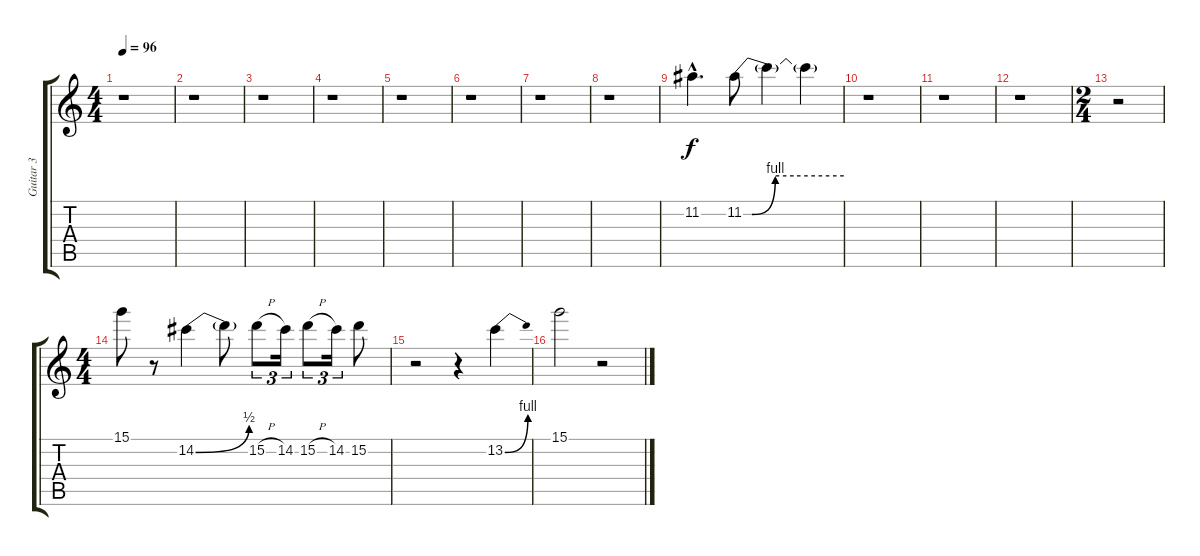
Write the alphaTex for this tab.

\track ("Guitar 3" "Guitar 3") {instrument overdrivenguitar}
\staff {score tabs}
\tuning (E4 B3 G3 D3 A2 E2) {hide}
\ts (4 4)
\tempo 96
\clef g2
\ks c
r.1{dy f} |
r.1 |
r.1 |
r.1 |
r.1 |
r.1 |
r.1 |
r.1 |
11.2{hac}.4{d} 11.2{be (custom 0 0 5 0 19 4 30 4 60 4)}.8 11.2{t}.4 11.2{t}.4 |
r.1 |
r.1 |
r.1 |
\ts (2 4)
r.2 |
\ts (4 4)
15.1.8 r.8 14.2{be (bend 0 0 60 2)}.4 14.2{t}.8 15.2{h}.8{tu (3 2)} 14.2.16{tu (3 2)} 15.2{h}.8{tu (3 2)} 14.2.16{tu (3 2)} 15.2.8 |
r.2 r.4 13.2{be (bend 0 0 60 4)}.4 |
15.1.2 r.2
